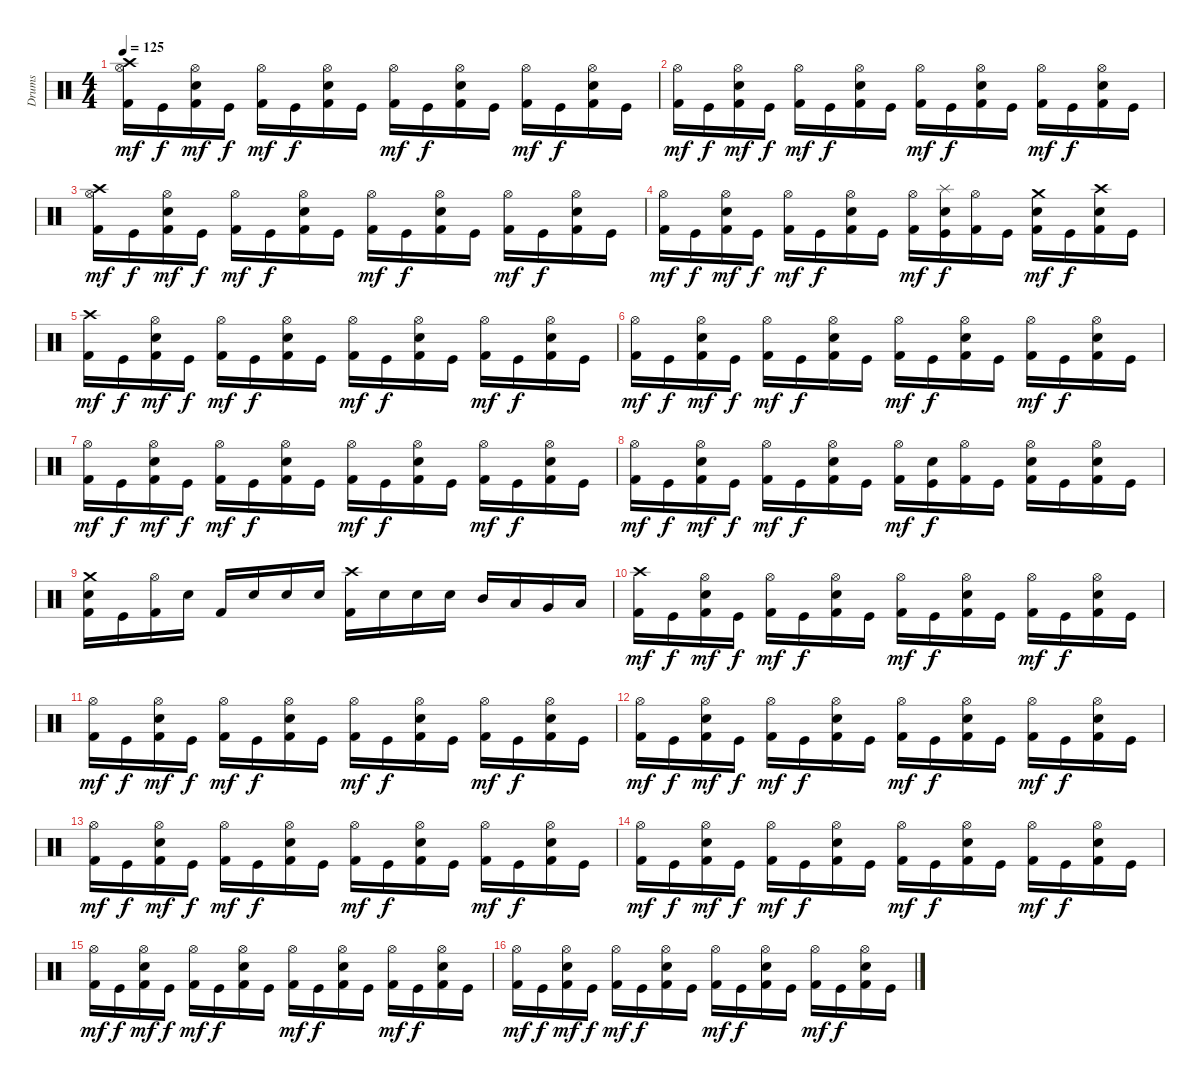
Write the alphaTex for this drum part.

\track ("Drums" "Drums") {instrument percussion}
\staff {score}
\articulation defaults
\ts (4 4)
\tempo 125
\clef neutral
\ks c
("Crash high (hit)" "Hi-Hat (open)" "Kick (hit) 2").16{dy mf} "Kick (hit)".16{dy f} ("Hi-Hat (open)" "Electric Snare (hit)" "Kick (hit) 2").16{dy mf} "Kick (hit)".16{dy f} ("Hi-Hat (open)" "Kick (hit) 2").16{dy mf} "Kick (hit)".16{dy f} ("Hi-Hat (open)" "Electric Snare (hit)" "Kick (hit) 2").16 "Kick (hit)".16 ("Hi-Hat (open)" "Kick (hit) 2").16{dy mf} "Kick (hit)".16{dy f} ("Hi-Hat (open)" "Electric Snare (hit)" "Kick (hit) 2").16 "Kick (hit)".16 ("Hi-Hat (open)" "Kick (hit) 2").16{dy mf} "Kick (hit)".16{dy f} ("Hi-Hat (open)" "Electric Snare (hit)" "Kick (hit) 2").16 "Kick (hit)".16 |
("Hi-Hat (open)" "Kick (hit) 2").16{dy mf} "Kick (hit)".16{dy f} ("Hi-Hat (open)" "Electric Snare (hit)" "Kick (hit) 2").16{dy mf} "Kick (hit)".16{dy f} ("Hi-Hat (open)" "Kick (hit) 2").16{dy mf} "Kick (hit)".16{dy f} ("Hi-Hat (open)" "Electric Snare (hit)" "Kick (hit) 2").16 "Kick (hit)".16 ("Hi-Hat (open)" "Kick (hit) 2").16{dy mf} "Kick (hit)".16{dy f} ("Hi-Hat (open)" "Electric Snare (hit)" "Kick (hit) 2").16 "Kick (hit)".16 ("Hi-Hat (open)" "Kick (hit) 2").16{dy mf} "Kick (hit)".16{dy f} ("Hi-Hat (open)" "Electric Snare (hit)" "Kick (hit) 2").16 "Kick (hit)".16 |
("Crash high (hit)" "Hi-Hat (open)" "Kick (hit) 2").16{dy mf} "Kick (hit)".16{dy f} ("Hi-Hat (open)" "Electric Snare (hit)" "Kick (hit) 2").16{dy mf} "Kick (hit)".16{dy f} ("Hi-Hat (open)" "Kick (hit) 2").16{dy mf} "Kick (hit)".16{dy f} ("Hi-Hat (open)" "Electric Snare (hit)" "Kick (hit) 2").16 "Kick (hit)".16 ("Hi-Hat (open)" "Kick (hit) 2").16{dy mf} "Kick (hit)".16{dy f} ("Hi-Hat (open)" "Electric Snare (hit)" "Kick (hit) 2").16 "Kick (hit)".16 ("Hi-Hat (open)" "Kick (hit) 2").16{dy mf} "Kick (hit)".16{dy f} ("Hi-Hat (open)" "Electric Snare (hit)" "Kick (hit) 2").16 "Kick (hit)".16 |
("Hi-Hat (open)" "Kick (hit) 2").16{dy mf} "Kick (hit)".16{dy f} ("Hi-Hat (open)" "Electric Snare (hit)" "Kick (hit) 2").16{dy mf} "Kick (hit)".16{dy f} ("Hi-Hat (open)" "Kick (hit) 2").16{dy mf} "Kick (hit)".16{dy f} ("Hi-Hat (open)" "Electric Snare (hit)" "Kick (hit) 2").16 "Kick (hit)".16 ("Hi-Hat (open)" "Kick (hit) 2").16{dy mf} ("Splash (hit)" "Electric Snare (hit)" "Kick (hit)").16{dy f} ("Hi-Hat (open)" "Kick (hit) 2").16 "Kick (hit)".16 ("Crash medium (hit)" "Electric Snare (hit)" "Kick (hit) 2").16{dy mf} "Kick (hit)".16{dy f} ("Crash high (hit)" "Electric Snare (hit)" "Kick (hit) 2").16 "Kick (hit)".16 |
("Crash high (hit)" "Kick (hit) 2").16{dy mf} "Kick (hit)".16{dy f} ("Hi-Hat (open)" "Electric Snare (hit)" "Kick (hit) 2").16{dy mf} "Kick (hit)".16{dy f} ("Hi-Hat (open)" "Kick (hit) 2").16{dy mf} "Kick (hit)".16{dy f} ("Hi-Hat (open)" "Electric Snare (hit)" "Kick (hit) 2").16 "Kick (hit)".16 ("Hi-Hat (open)" "Kick (hit) 2").16{dy mf} "Kick (hit)".16{dy f} ("Hi-Hat (open)" "Electric Snare (hit)" "Kick (hit) 2").16 "Kick (hit)".16 ("Hi-Hat (open)" "Kick (hit) 2").16{dy mf} "Kick (hit)".16{dy f} ("Hi-Hat (open)" "Electric Snare (hit)" "Kick (hit) 2").16 "Kick (hit)".16 |
("Hi-Hat (open)" "Kick (hit) 2").16{dy mf} "Kick (hit)".16{dy f} ("Hi-Hat (open)" "Electric Snare (hit)" "Kick (hit) 2").16{dy mf} "Kick (hit)".16{dy f} ("Hi-Hat (open)" "Kick (hit) 2").16{dy mf} "Kick (hit)".16{dy f} ("Hi-Hat (open)" "Electric Snare (hit)" "Kick (hit) 2").16 "Kick (hit)".16 ("Hi-Hat (open)" "Kick (hit) 2").16{dy mf} "Kick (hit)".16{dy f} ("Hi-Hat (open)" "Electric Snare (hit)" "Kick (hit) 2").16 "Kick (hit)".16 ("Hi-Hat (open)" "Kick (hit) 2").16{dy mf} "Kick (hit)".16{dy f} ("Hi-Hat (open)" "Electric Snare (hit)" "Kick (hit) 2").16 "Kick (hit)".16 |
("Hi-Hat (open)" "Kick (hit) 2").16{dy mf} "Kick (hit)".16{dy f} ("Hi-Hat (open)" "Electric Snare (hit)" "Kick (hit) 2").16{dy mf} "Kick (hit)".16{dy f} ("Hi-Hat (open)" "Kick (hit) 2").16{dy mf} "Kick (hit)".16{dy f} ("Hi-Hat (open)" "Electric Snare (hit)" "Kick (hit) 2").16 "Kick (hit)".16 ("Hi-Hat (open)" "Kick (hit) 2").16{dy mf} "Kick (hit)".16{dy f} ("Hi-Hat (open)" "Electric Snare (hit)" "Kick (hit) 2").16 "Kick (hit)".16 ("Hi-Hat (open)" "Kick (hit) 2").16{dy mf} "Kick (hit)".16{dy f} ("Hi-Hat (open)" "Electric Snare (hit)" "Kick (hit) 2").16 "Kick (hit)".16 |
("Hi-Hat (open)" "Kick (hit) 2").16{dy mf} "Kick (hit)".16{dy f} ("Hi-Hat (open)" "Electric Snare (hit)" "Kick (hit) 2").16{dy mf} "Kick (hit)".16{dy f} ("Hi-Hat (open)" "Kick (hit) 2").16{dy mf} "Kick (hit)".16{dy f} ("Hi-Hat (open)" "Electric Snare (hit)" "Kick (hit) 2").16 "Kick (hit)".16 ("Hi-Hat (open)" "Kick (hit) 2").16{dy mf} ("Electric Snare (hit)" "Kick (hit)").16{dy f} ("Hi-Hat (open)" "Kick (hit) 2").16 "Kick (hit)".16 ("Hi-Hat (open)" "Electric Snare (hit)" "Kick (hit) 2").16 "Kick (hit)".16 ("Hi-Hat (open)" "Electric Snare (hit)" "Kick (hit) 2").16 "Kick (hit)".16 |
("Crash medium (hit)" "Snare (hit) 2" "Kick (hit) 2").16 "Kick (hit)".16 ("Hi-Hat (open)" "Kick (hit) 2").16 "Electric Snare (hit)".16 "Kick (hit) 2".16 "Electric Snare (hit)".16 "Electric Snare (hit)".16 "Electric Snare (hit)".16 ("Crash high (hit)" "Kick (hit) 2").16 "Electric Snare (hit)".16 "Electric Snare (hit)".16 "Electric Snare (hit)".16 "Mid Tom (hit)".16 "Low Tom (hit)".16 "Very Low Tom (hit)".16 "Low Floor Tom (hit)".16 |
("Crash high (hit)" "Kick (hit) 2").16{dy mf} "Kick (hit)".16{dy f} ("Hi-Hat (open)" "Electric Snare (hit)" "Kick (hit) 2").16{dy mf} "Kick (hit)".16{dy f} ("Hi-Hat (open)" "Kick (hit) 2").16{dy mf} "Kick (hit)".16{dy f} ("Hi-Hat (open)" "Electric Snare (hit)" "Kick (hit) 2").16 "Kick (hit)".16 ("Hi-Hat (open)" "Kick (hit) 2").16{dy mf} "Kick (hit)".16{dy f} ("Hi-Hat (open)" "Electric Snare (hit)" "Kick (hit) 2").16 "Kick (hit)".16 ("Hi-Hat (open)" "Kick (hit) 2").16{dy mf} "Kick (hit)".16{dy f} ("Hi-Hat (open)" "Electric Snare (hit)" "Kick (hit) 2").16 "Kick (hit)".16 |
("Hi-Hat (open)" "Kick (hit) 2").16{dy mf} "Kick (hit)".16{dy f} ("Hi-Hat (open)" "Electric Snare (hit)" "Kick (hit) 2").16{dy mf} "Kick (hit)".16{dy f} ("Hi-Hat (open)" "Kick (hit) 2").16{dy mf} "Kick (hit)".16{dy f} ("Hi-Hat (open)" "Electric Snare (hit)" "Kick (hit) 2").16 "Kick (hit)".16 ("Hi-Hat (open)" "Kick (hit) 2").16{dy mf} "Kick (hit)".16{dy f} ("Hi-Hat (open)" "Electric Snare (hit)" "Kick (hit) 2").16 "Kick (hit)".16 ("Hi-Hat (open)" "Kick (hit) 2").16{dy mf} "Kick (hit)".16{dy f} ("Hi-Hat (open)" "Electric Snare (hit)" "Kick (hit) 2").16 "Kick (hit)".16 |
("Hi-Hat (open)" "Kick (hit) 2").16{dy mf} "Kick (hit)".16{dy f} ("Hi-Hat (open)" "Electric Snare (hit)" "Kick (hit) 2").16{dy mf} "Kick (hit)".16{dy f} ("Hi-Hat (open)" "Kick (hit) 2").16{dy mf} "Kick (hit)".16{dy f} ("Hi-Hat (open)" "Electric Snare (hit)" "Kick (hit) 2").16 "Kick (hit)".16 ("Hi-Hat (open)" "Kick (hit) 2").16{dy mf} "Kick (hit)".16{dy f} ("Hi-Hat (open)" "Electric Snare (hit)" "Kick (hit) 2").16 "Kick (hit)".16 ("Hi-Hat (open)" "Kick (hit) 2").16{dy mf} "Kick (hit)".16{dy f} ("Hi-Hat (open)" "Electric Snare (hit)" "Kick (hit) 2").16 "Kick (hit)".16 |
("Hi-Hat (open)" "Kick (hit) 2").16{dy mf} "Kick (hit)".16{dy f} ("Hi-Hat (open)" "Electric Snare (hit)" "Kick (hit) 2").16{dy mf} "Kick (hit)".16{dy f} ("Hi-Hat (open)" "Kick (hit) 2").16{dy mf} "Kick (hit)".16{dy f} ("Hi-Hat (open)" "Electric Snare (hit)" "Kick (hit) 2").16 "Kick (hit)".16 ("Hi-Hat (open)" "Kick (hit) 2").16{dy mf} "Kick (hit)".16{dy f} ("Hi-Hat (open)" "Electric Snare (hit)" "Kick (hit) 2").16 "Kick (hit)".16 ("Hi-Hat (open)" "Kick (hit) 2").16{dy mf} "Kick (hit)".16{dy f} ("Hi-Hat (open)" "Electric Snare (hit)" "Kick (hit) 2").16 "Kick (hit)".16 |
("Hi-Hat (open)" "Kick (hit) 2").16{dy mf} "Kick (hit)".16{dy f} ("Hi-Hat (open)" "Electric Snare (hit)" "Kick (hit) 2").16{dy mf} "Kick (hit)".16{dy f} ("Hi-Hat (open)" "Kick (hit) 2").16{dy mf} "Kick (hit)".16{dy f} ("Hi-Hat (open)" "Electric Snare (hit)" "Kick (hit) 2").16 "Kick (hit)".16 ("Hi-Hat (open)" "Kick (hit) 2").16{dy mf} "Kick (hit)".16{dy f} ("Hi-Hat (open)" "Electric Snare (hit)" "Kick (hit) 2").16 "Kick (hit)".16 ("Hi-Hat (open)" "Kick (hit) 2").16{dy mf} "Kick (hit)".16{dy f} ("Hi-Hat (open)" "Electric Snare (hit)" "Kick (hit) 2").16 "Kick (hit)".16 |
("Hi-Hat (open)" "Kick (hit) 2").16{dy mf} "Kick (hit)".16{dy f} ("Hi-Hat (open)" "Electric Snare (hit)" "Kick (hit) 2").16{dy mf} "Kick (hit)".16{dy f} ("Hi-Hat (open)" "Kick (hit) 2").16{dy mf} "Kick (hit)".16{dy f} ("Hi-Hat (open)" "Electric Snare (hit)" "Kick (hit) 2").16 "Kick (hit)".16 ("Hi-Hat (open)" "Kick (hit) 2").16{dy mf} "Kick (hit)".16{dy f} ("Hi-Hat (open)" "Electric Snare (hit)" "Kick (hit) 2").16 "Kick (hit)".16 ("Hi-Hat (open)" "Kick (hit) 2").16{dy mf} "Kick (hit)".16{dy f} ("Hi-Hat (open)" "Electric Snare (hit)" "Kick (hit) 2").16 "Kick (hit)".16 |
("Hi-Hat (open)" "Kick (hit) 2").16{dy mf} "Kick (hit)".16{dy f} ("Hi-Hat (open)" "Electric Snare (hit)" "Kick (hit) 2").16{dy mf} "Kick (hit)".16{dy f} ("Hi-Hat (open)" "Kick (hit) 2").16{dy mf} "Kick (hit)".16{dy f} ("Hi-Hat (open)" "Electric Snare (hit)" "Kick (hit) 2").16 "Kick (hit)".16 ("Hi-Hat (open)" "Kick (hit) 2").16{dy mf} "Kick (hit)".16{dy f} ("Hi-Hat (open)" "Electric Snare (hit)" "Kick (hit) 2").16 "Kick (hit)".16 ("Hi-Hat (open)" "Kick (hit) 2").16{dy mf} "Kick (hit)".16{dy f} ("Hi-Hat (open)" "Electric Snare (hit)" "Kick (hit) 2").16 "Kick (hit)".16
